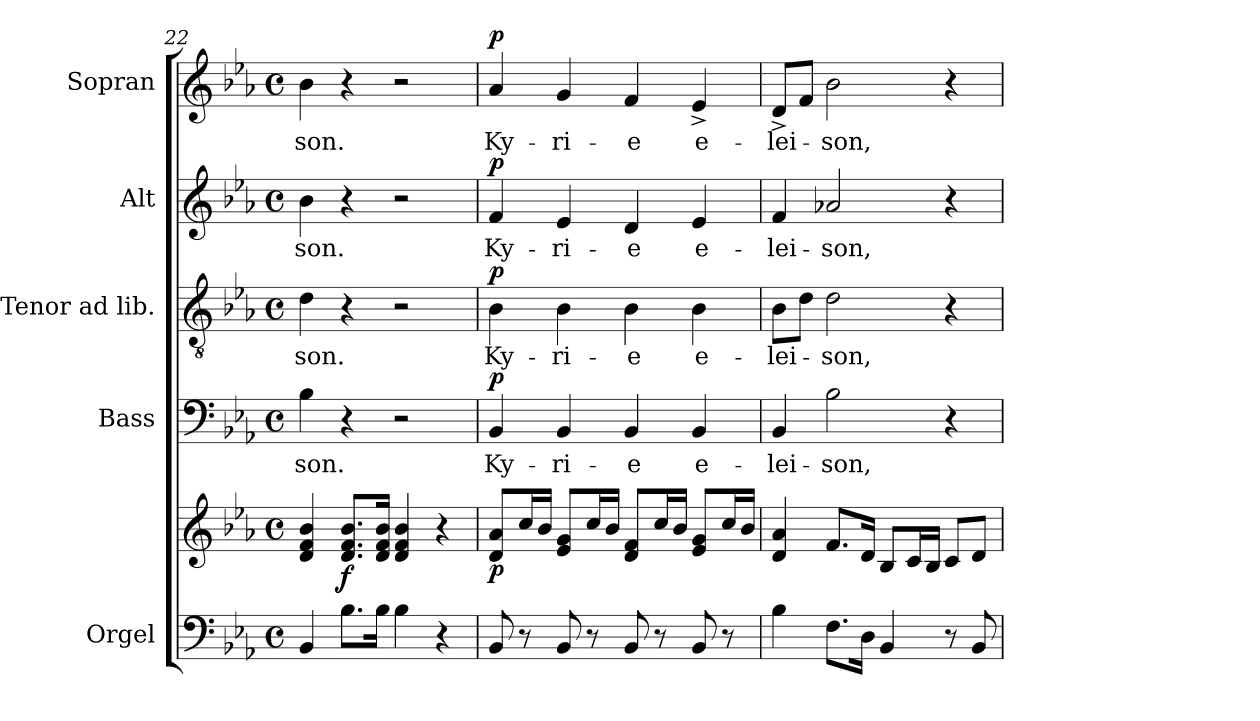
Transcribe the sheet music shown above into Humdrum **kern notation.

**kern	**kern	**dynam	**kern	**text	**dynam	**kern	**text	**dynam	**kern	**text	**dynam	**kern	**text	**dynam
*part5	*part5	*part5	*part4	*part4	*part4	*part3	*part3	*part3	*part2	*part2	*part2	*part1	*part1	*part1
*staff6	*staff5	*staff5/6	*staff4	*staff4	*staff4	*staff3	*staff3	*staff3	*staff2	*staff2	*staff2	*staff1	*staff1	*staff1
*I"Orgel	*	*	*I"Bass	*	*	*I"Tenor ad lib.	*	*	*I"Alt	*	*	*I"Sopran	*	*
*	*	*	*I'B.	*	*	*I'T.	*	*	*I'A.	*	*	*I'S.	*	*
*clefF4	*clefG2	*	*clefF4	*	*	*clefGv2	*	*	*clefG2	*	*	*clefG2	*	*
*k[b-e-a-]	*k[b-e-a-]	*	*k[b-e-a-]	*	*	*k[b-e-a-]	*	*	*k[b-e-a-]	*	*	*k[b-e-a-]	*	*
*E-:	*E-:	*	*E-:	*	*	*E-:	*	*	*E-:	*	*	*E-:	*	*
*M4/4	*M4/4	*	*M4/4	*	*	*M4/4	*	*	*M4/4	*	*	*M4/4	*	*
*met(c)	*met(c)	*	*met(c)	*	*	*met(c)	*	*	*met(c)	*	*	*met(c)	*	*
=22	=22	=22	=22	=22	=22	=22	=22	=22	=22	=22	=22	=22	=22	=22
!	!	!	!	!LO:LY:b	!	!	!LO:LY:b	!	!	!LO:LY:b	!	!	!LO:LY:b	!
4BB-/	4d/ 4f/ 4b-/	.	4B-\	-son.	.	4d\	-son.	.	4b-\	-son.	.	4b-\	-son.	.
!	!	!LO:DY:b	!	!	!	!	!	!	!	!	!	!	!	!
8.B-\L	8.d/ 8.f/ 8.b-/L	f	4r	.	.	4r	.	.	4r	.	.	4r	.	.
16B-\Jk	16d/ 16f/ 16b-/Jk	.	.	.	.	.	.	.	.	.	.	.	.	.
4B-\	4d/ 4f/ 4b-/	.	2r	.	.	2r	.	.	2r	.	.	2r	.	.
4r	4r	.	.	.	.	.	.	.	.	.	.	.	.	.
=23	=23	=23	=23	=23	=23	=23	=23	=23	=23	=23	=23	=23	=23	=23
!	!	!LO:DY:b	!	!LO:LY:b	!LO:DY:a	!	!LO:LY:b	!LO:DY:a	!	!LO:LY:b	!LO:DY:a	!	!LO:LY:b	!LO:DY:a
8BB-/	8d/ 8a-/L	p	4BB-/	Ky-	p	4B-\	Ky-	p	4f/	Ky-	p	4a-/	Ky-	p
8r	16cc/L	.	.	.	.	.	.	.	.	.	.	.	.	.
.	16b-/JJ	.	.	.	.	.	.	.	.	.	.	.	.	.
!	!	!	!	!LO:LY:b	!	!	!LO:LY:b	!	!	!LO:LY:b	!	!	!LO:LY:b	!
8BB-/	8e-/ 8g/L	.	4BB-/	-ri-	.	4B-\	-ri-	.	4e-/	-ri-	.	4g/	-ri-	.
8r	16cc/L	.	.	.	.	.	.	.	.	.	.	.	.	.
.	16b-/JJ	.	.	.	.	.	.	.	.	.	.	.	.	.
!	!	!	!	!LO:LY:b	!	!	!LO:LY:b	!	!	!LO:LY:b	!	!	!LO:LY:b	!
8BB-/	8d/ 8f/L	.	4BB-/	-e	.	4B-\	-e	.	4d/	-e	.	4f/	-e	.
8r	16cc/L	.	.	.	.	.	.	.	.	.	.	.	.	.
.	16b-/JJ	.	.	.	.	.	.	.	.	.	.	.	.	.
!	!	!	!	!LO:LY:b	!	!	!LO:LY:b	!	!	!LO:LY:b	!	!	!LO:LY:b	!
8BB-/	8e-/ 8g/L	.	4BB-/	e-	.	4B-\	e-	.	4e-/	e-	.	4e-^>/	e-	.
8r	16cc/L	.	.	.	.	.	.	.	.	.	.	.	.	.
.	16b-/JJ	.	.	.	.	.	.	.	.	.	.	.	.	.
=24	=24	=24	=24	=24	=24	=24	=24	=24	=24	=24	=24	=24	=24	=24
!	!	!	!	!LO:LY:b	!	!	!LO:LY:b	!	!	!LO:LY:b	!	!	!LO:LY:b	!
4B-\	4d/ 4a-/	.	4BB-/	-lei-	.	8B-\L	-lei-	.	4f/	-lei-	.	8d^>/L	-lei-	.
.	.	.	.	.	.	8d\J	.	.	.	.	.	8f/J	.	.
!	!	!	!	!LO:LY:b	!	!	!LO:LY:b	!	!	!LO:LY:b	!	!	!LO:LY:b	!
8.F\L	8.f/L	.	2B-\	-son,	.	2d\	-son,	.	2a-X/	-son,	.	2b-\	-son,	.
16D\Jk	16d/Jk	.	.	.	.	.	.	.	.	.	.	.	.	.
4BB-/	8B-/L	.	.	.	.	.	.	.	.	.	.	.	.	.
.	16c/L	.	.	.	.	.	.	.	.	.	.	.	.	.
.	16B-/JJ	.	.	.	.	.	.	.	.	.	.	.	.	.
8r	8c/L	.	4r	.	.	4r	.	.	4r	.	.	4r	.	.
8BB-/	8d/J	.	.	.	.	.	.	.	.	.	.	.	.	.
=	=	=	=	=	=	=	=	=	=	=	=	=	=	=
*-	*-	*-	*-	*-	*-	*-	*-	*-	*-	*-	*-	*-	*-	*-
